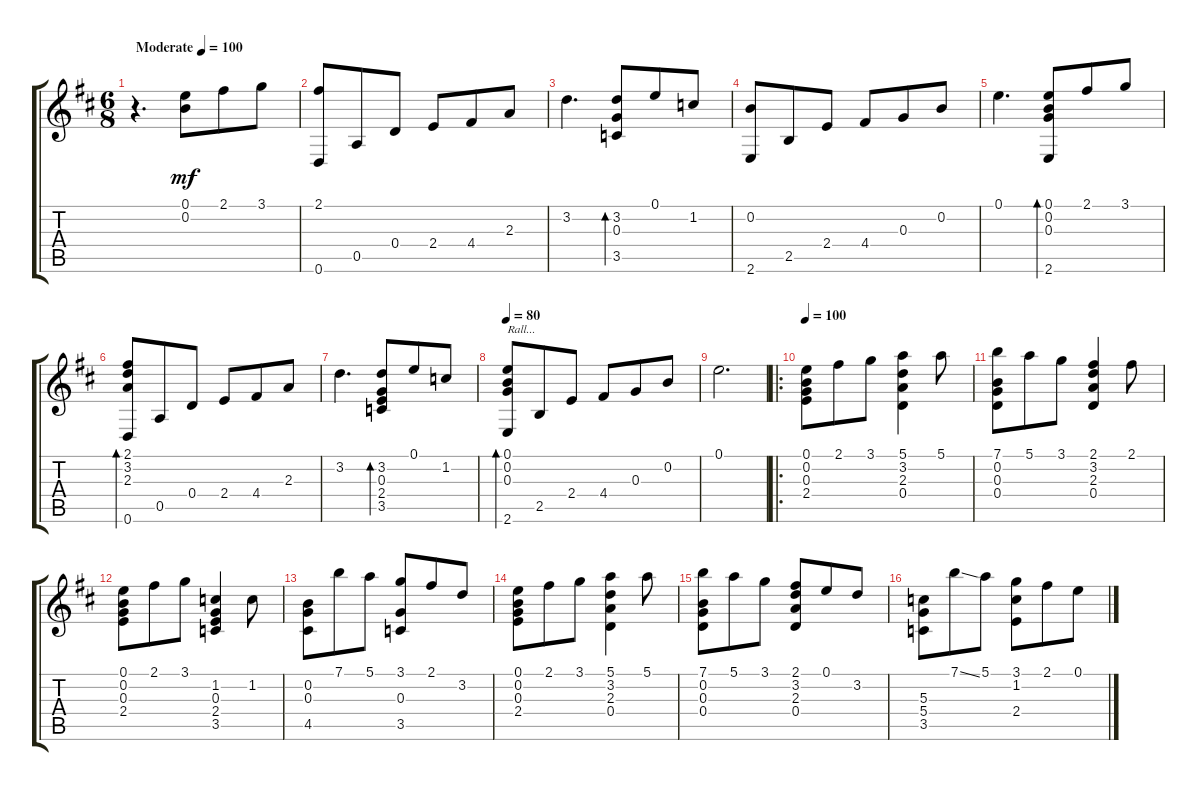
\track "" {instrument acousticguitarnylon}
\staff {score tabs}
\tuning (E4 B3 G3 D3 A2 D2) {hide}
\ts (6 8)
\tempo (100 "Moderate")
\clef g2
\ks d
r.4{d dy mf instrument acousticguitarnylon} (0.1 0.2).8 2.1.8 3.1.8 |
(2.1 0.6).8 0.5.8 0.4.8 2.4.8 4.4.8 2.3.8 |
3.2.4{d} (3.2 0.3 3.5).8{bd 240} 0.1.8 1.2.8 |
(0.2 2.6).8 2.5.8 2.4.8 4.4.8 0.3.8 0.2.8 |
0.1.4{d} (0.1 0.2 0.3 2.6).8{bd 240} 2.1.8 3.1.8 |
(2.1 3.2 2.3 0.6).8{bd 240} 0.5.8 0.4.8 2.4.8 4.4.8 2.3.8 |
3.2.4{d} (3.2 0.3 2.4 3.5).8{bd 240} 0.1.8 1.2.8 |
\tempo 80
(0.1 0.2 0.3 2.6).8{bd 120 txt "Rall..."} 2.5.8 2.4.8 4.4.8 0.3.8 0.2.8 |
0.1.2{d} |
\ro
\tempo 100
(0.1 0.2 0.3 2.4).8 2.1.8 3.1.8 (5.1 3.2 2.3 0.4).4 5.1.8 |
(7.1 0.2 0.3 0.4).8 5.1.8 3.1.8 (2.1 3.2 2.3 0.4).4 2.1.8 |
(0.1 0.2 0.3 2.4).8 2.1.8 3.1.8 (1.2 0.3 2.4 3.5).4 1.2.8 |
(0.2 0.3 4.5).8 7.1.8 5.1.8 (3.1 0.3 3.5).8 2.1.8 3.2.8 |
(0.1 0.2 0.3 2.4).8 2.1.8 3.1.8 (5.1 3.2 2.3 0.4).4 5.1.8 |
(7.1 0.2 0.3 0.4).8 5.1.8 3.1.8 (2.1 3.2 2.3 0.4).8 0.1.8 3.2.8 |
(5.3 5.4 3.5).8 7.1{ss}.8 5.1.8 (3.1 1.2 2.4).8 2.1.8 0.1.8
